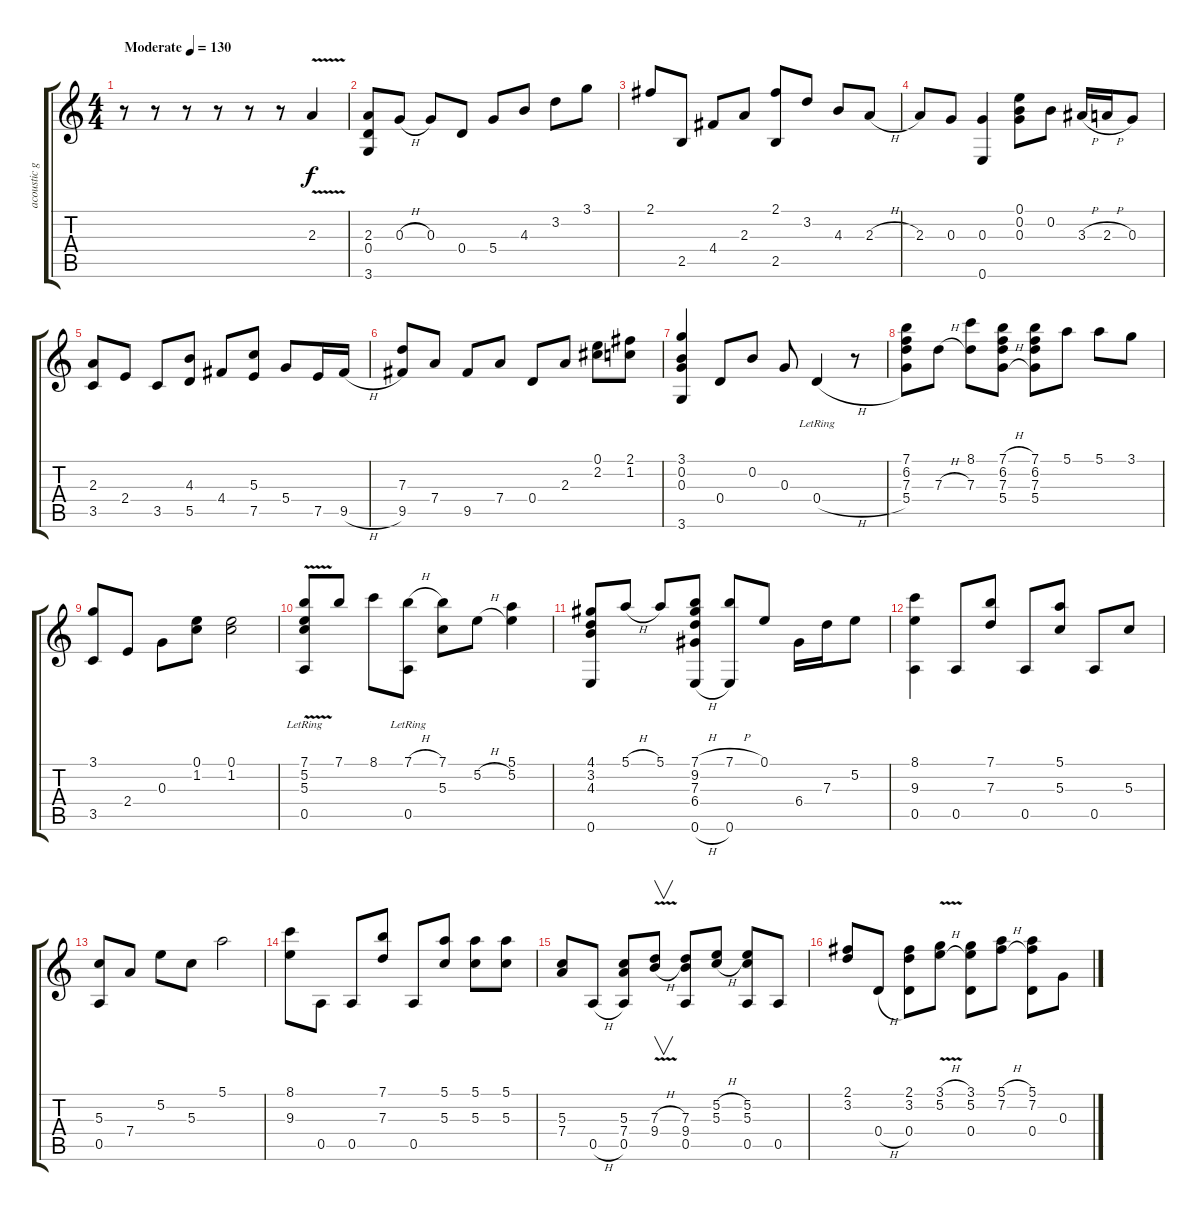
\track ("acoustic guitar" "acoustic g") {instrument acousticguitarnylon}
\staff {score tabs}
\tuning (E4 B3 G3 D3 A2 E2) {hide}
\ts (4 4)
\tempo (130 "Moderate")
\clef g2
\ks c
r.8{dy f instrument acousticguitarnylon} r.8 r.8 r.8 r.8 r.8 2.3{v}.4 |
(2.3 0.4 3.6).8 0.3{h}.8 0.3.8 0.4.8 5.4.8 4.3.8 3.2.8 3.1.8 |
2.1.8 2.5.8 4.4.8 2.3.8 (2.1 2.5).8 3.2.8 4.3.8 2.3{h}.8 |
2.3.8 0.3.8 (0.3 0.6).4 (0.1 0.2 0.3).8 0.2.8 3.3{h}.16 2.3{h}.16 0.3.8 |
(2.3 3.5).8 2.4.8 3.5.8 (4.3 5.5).8 4.4.8 (5.3 7.5).8 5.4.8 7.5.16 9.5{h}.16 |
(7.3 9.5).8 7.4.8 9.5.8 7.4.8 0.4.8 2.3.8 (0.1 2.2).8 (2.1 1.2).8 |
(3.1 0.2 0.3 3.6).4 0.4.8 0.2.8 0.3.8 0.4{h lr}.4 r.8 |
(7.1 6.2 7.3 5.4).8 7.3{h}.8 (8.1 7.3).8 (7.1{h} 6.2{h} 7.3{h} 5.4{h}).8 (7.1 6.2 7.3 5.4).8 5.1.8 5.1.8 3.1.8 |
(3.1 3.5).8 2.4.8 0.3.8 (0.1 1.2).8 (0.1 1.2).2 |
(7.1 5.2 5.3 0.5{v lr}).8 7.1.8 8.1.8 (7.1{h} 0.5{lr}).8 (7.1 5.3).8 5.2{h}.8 (5.1 5.2).4 |
(4.1 3.2 4.3 0.6).8 5.1{h}.8 5.1.8 (7.1{h} 9.2 7.3 6.4 0.6{h}).8 (7.1{h} 0.6).8 0.1.8 6.4.16 7.3.16 5.2.8 |
(8.1 9.3 0.5).4 0.5.8 (7.1 7.3).8 0.5.8 (5.1 5.3).8 0.5.8 5.3.8 |
(5.3 0.5).8 7.4.8 5.2.8 5.3.8 5.1.2 |
(8.1 9.3).8 0.5.8 0.5.8 (7.1 7.3).8 0.5.8 (5.1 5.3).8 (5.1 5.3).8 (5.1 5.3).8 |
(5.3 7.4).8 0.5{h}.8 (5.3 7.4 0.5).8 (7.3{v h} 9.4{h}).8{v} (7.3 9.4 0.5).8 (5.2{h} 5.3{h}).8 (5.2 5.3 0.5).8 0.5.8 |
(2.1 3.2).8 0.4{h}.8 (2.1 3.2 0.4).8 (3.1{v h} 5.2{v h}).8 (3.1 5.2 0.4).8 (5.1{h} 7.2{h}).8 (5.1 7.2 0.4).8 0.3.8
